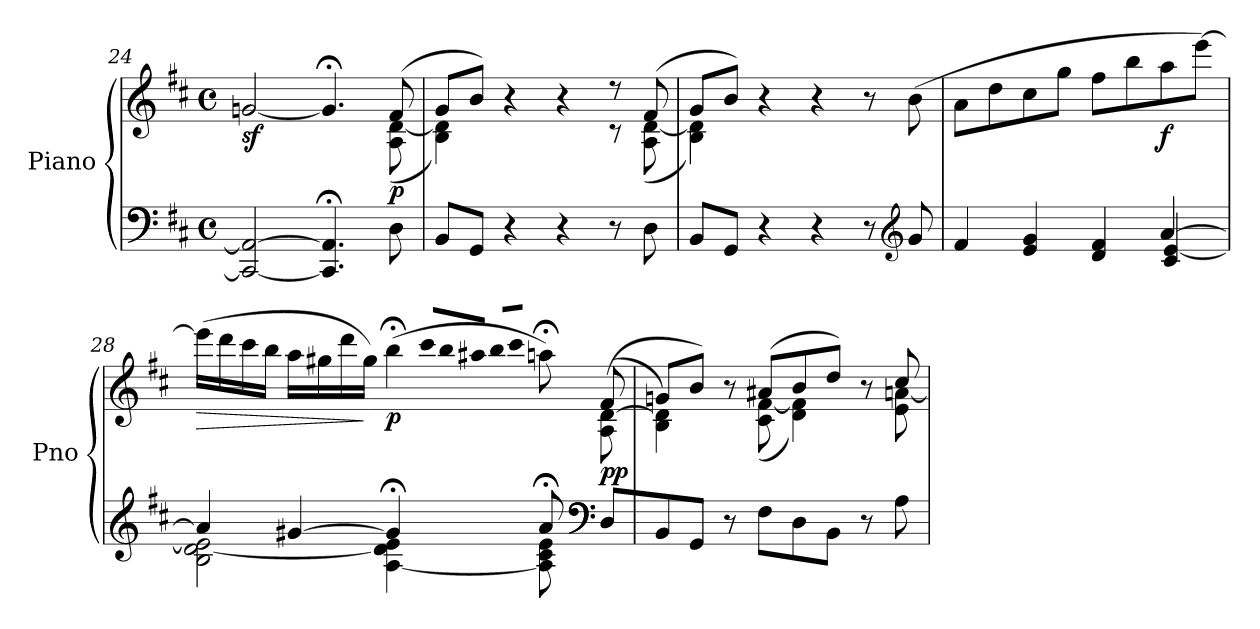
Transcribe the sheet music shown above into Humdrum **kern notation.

**kern	**kern	**dynam
*part1	*part1	*part1
*staff2	*staff1	*staff1/2
*I"Piano	*	*
*I'Pno	*	*
*clefF4	*clefG2	*
*k[f#c#]	*k[f#c#]	*
*M4/4	*M4/4	*
*met(c)	*met(c)	*
=24	=24	=24
*	*^	*
!	!	!	!LO:DY:b
2CC#/_ 2AA/_	[2gn/	2..ryy	sf
4.CC#/];< 4.AA/];<	4.g;</]	.	.
!	!	!	!LO:DY:b
8D\	(8f#/	(8A\ [8d\	p
!!LO:LB:g=z	!!
=25	=25	=25	=25
8BB/L	8g/L	4B\ 4d\])	.
8GG/J	8b/J)	.	.
4r	4r	2ryy	.
4r	4r	.	.
8r	8r	8r	.
8D\	(8f#/	(8A\ [8d\	.
!!LO:LB:g=z	!!
=26	=26	=26	=26
8BB/L	8g/L	4B\ 4d\])	.
8GG/J	8b/J)	.	.
4r	4r	2.ryy	.
4r	4r	.	.
8r	8r	.	.
*clefG2	*	*	*
8g/	(>8b\	.	.
*	*v	*v	*
=27	=27	=27
*^	*	*
!	!	!	!LO:DY:b
4f#/	2.ryy	8a\L	other-dynamics
.	.	8dd\	.
4e/ 4g/	.	8cc#\	.
.	.	8gg\J	.
4d/ 4f#/	.	8ff#\L	.
.	.	8bb\	.
!	!	!	!LO:DY:b
[4a/	4c#/ [4e/	8aa\	f
.	.	[8eee\J)	.
=28	=28	=28	=28
!	!	!	!LO:HP:b
*	*	*^	*
*	*	*	*^	*
4a/]	2B\ [2d\ 2e\]	(>16eee\LL]	8ryy	2..ryy	>
.	.	16ddd\	.	.	.
.	.	16ccc#\	16ryy@	.	.
.	.	16bb\JJ	16ryy@	.	.
[4g#X/	.	16aa\LL	16ryy@	.	.
.	.	16gg#X\	16ryy@	.	.
.	.	16ddd\	16ryy@	.	.
.	.	16gg#\JJ)	16ryy@	.	]
!	!	!	!	!	!LO:DY:b
4g#;</]	[4A\ 4d\] 4e\	(4bb;\	8ryy@	.	p
*	*	*	*Xtuplet	*	*
!	!	!	!LO:N:vis=16	!	!
.	.	.	960%17ccc#/LL	.	.
!	!	!	!LO:N:vis=16	!	!
.	.	.	960%17bb/	.	.
!	!	!	!LO:N:vis=16	!	!
.	.	.	960%17aa#X/JJ	.	.
!	!	!	!LO:N:vis=8	!	!
.	.	.	640%23bb/L	.	.
!	!	!	!LO:N:vis=8	!	!
.	.	.	640%23ccc#/J	.	.
8a;</	8A\] 8c#\ 8e\	8aan;\)	4ryy	.	.
*clefF4	*	*	*	*	*
!	!	!	!	!	!LO:DY:b
8D\L	8ryy	(8f#/	.	(8A\ [8d\	pp
*v	*v	*	*	*	*
*	*	*v	*v	*
!!LO:LB:g=z
=29	=29	=29	=29
8BB/	8gn/L	4B\ 4d\])	.
8GG/J	8b/J)	.	.
8r	8r	8ryy	.
8F#\L	(8a#X/L	(8c#\ [8f#\	.
!	!	!	!LO:DY:b
8D\	8b/	4d\ 4f#\])	other-dynamics
8BB\J	8dd/J)	.	.
8r	8r	8ryy	.
8A\	8cc#/	8e\ [8an\	.
*	*v	*v	*
=	=	=
*-	*-	*-
